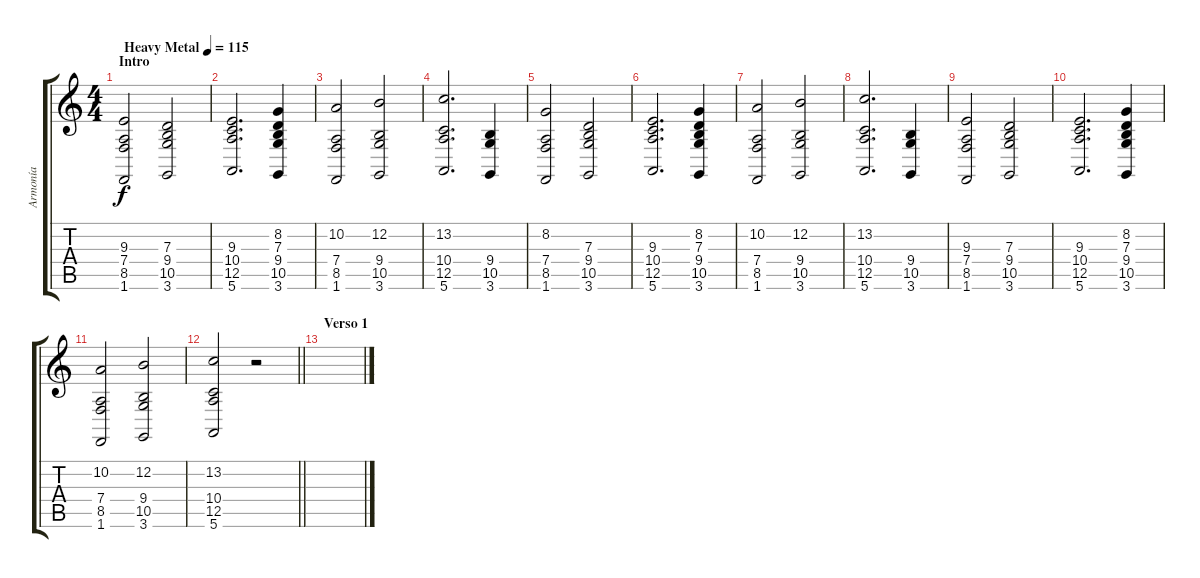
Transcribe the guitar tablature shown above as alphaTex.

\track ("Armonía" "Armonía") {instrument stringensemble2}
\staff {score tabs}
\tuning (E4 B3 G3 D3 A2 E2) {hide}
\ts (4 4)
\section ("" "Intro")
\tempo (115 "Heavy Metal")
\clef g2
\ks c
(9.3 7.4 8.5 1.6).2{dy f instrument stringensemble2} (7.3 9.4 10.5 3.6).2 |
(9.3 10.4 12.5 5.6).2{d} (8.2 7.3 9.4 10.5 3.6).4 |
(10.2 7.4 8.5 1.6).2 (12.2 9.4 10.5 3.6).2 |
(13.2 10.4 12.5 5.6).2{d} (9.4 10.5 3.6).4 |
(8.2 7.4 8.5 1.6).2 (7.3 9.4 10.5 3.6).2 |
(9.3 10.4 12.5 5.6).2{d} (8.2 7.3 9.4 10.5 3.6).4 |
(10.2 7.4 8.5 1.6).2 (12.2 9.4 10.5 3.6).2 |
(13.2 10.4 12.5 5.6).2{d} (9.4 10.5 3.6).4 |
(9.3 7.4 8.5 1.6).2 (7.3 9.4 10.5 3.6).2 |
(9.3 10.4 12.5 5.6).2{d} (8.2 7.3 9.4 10.5 3.6).4 |
(10.2 7.4 8.5 1.6).2 (12.2 9.4 10.5 3.6).2 |
\barLineRight lightlight
(13.2 10.4 12.5 5.6).2 r.2 |
\section ("" "Verso 1")
